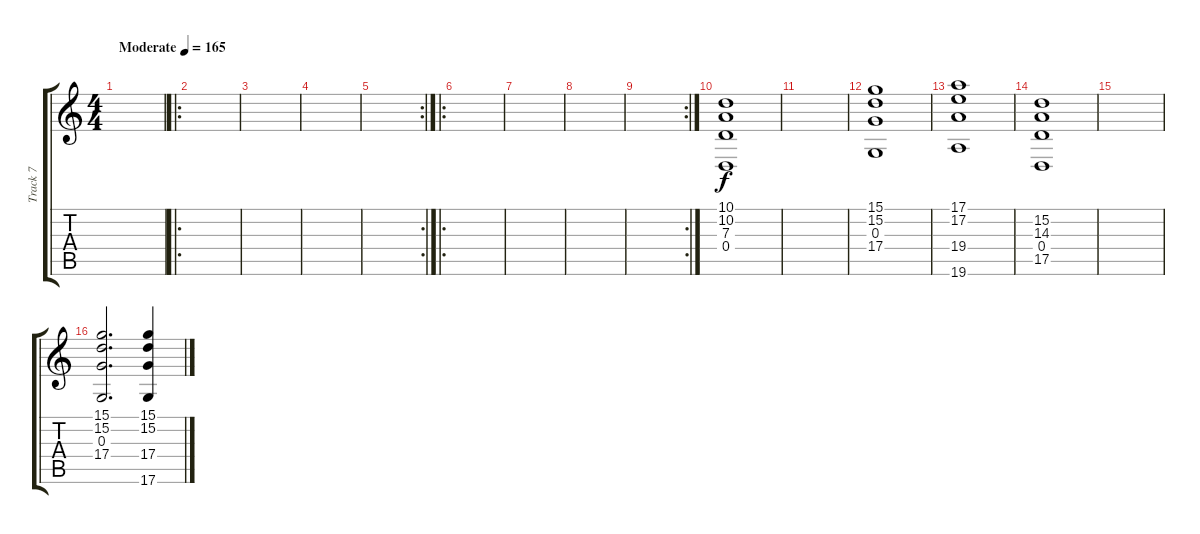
\track ("Track 7" "Track 7") {instrument brasssection}
\staff {score tabs}
\tuning (E4 B3 G3 D3 A2 D2) {hide}
\ts (4 4)
\tempo (165 "Moderate")
\clef g2
\ks c
|
\ro
|
|
|
\rc 2
|
\ro
|
|
|
\rc 2
|
(10.1 10.2 7.3 0.4).1 |
|
(15.1 15.2 0.3 17.4).1 |
(17.1 17.2 19.4 19.6).1 |
(15.2 14.3 0.4 17.5).1 |
|
(15.1 15.2 0.3 17.4).2{d} (15.1 15.2 17.4 17.6).4
